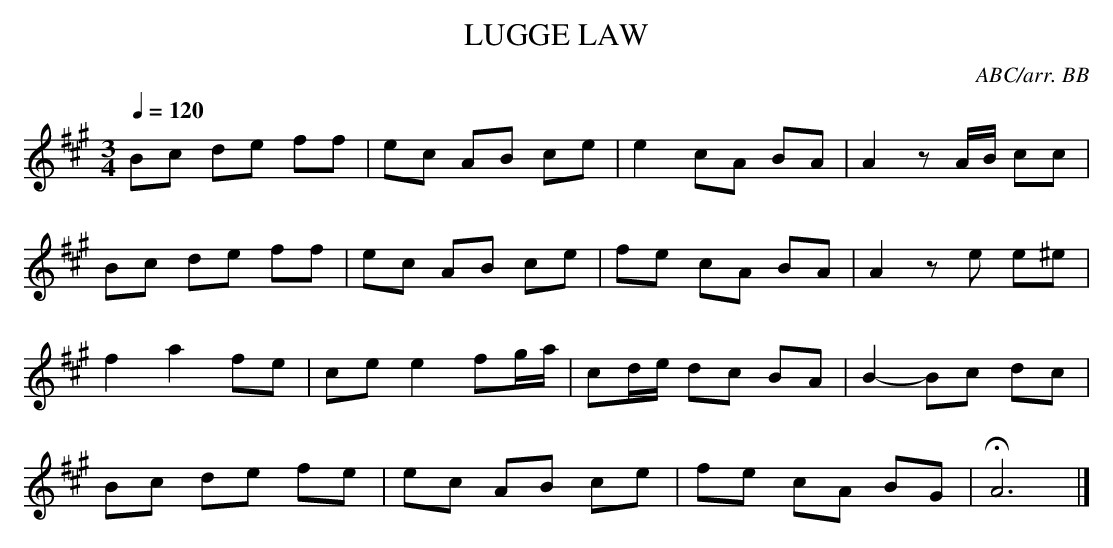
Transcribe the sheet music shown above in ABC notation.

X:1
T:LUGGE LAW
C:ABC/arr. BB
Q:1/4=120
L:1/8
M:3/4
K:A
Bc de ff|ec AB ce|e2 cA BA|A2 zA/B/ cc|
Bc de ff|ec AB ce|fe cA BA|A2 ze e^e|
f2 a2 fe|ce e2 fg/a/|cd/e/ dc BA|B2-Bc dc|
Bc de fe|ec AB ce|fe cA BG|HA6 |]
